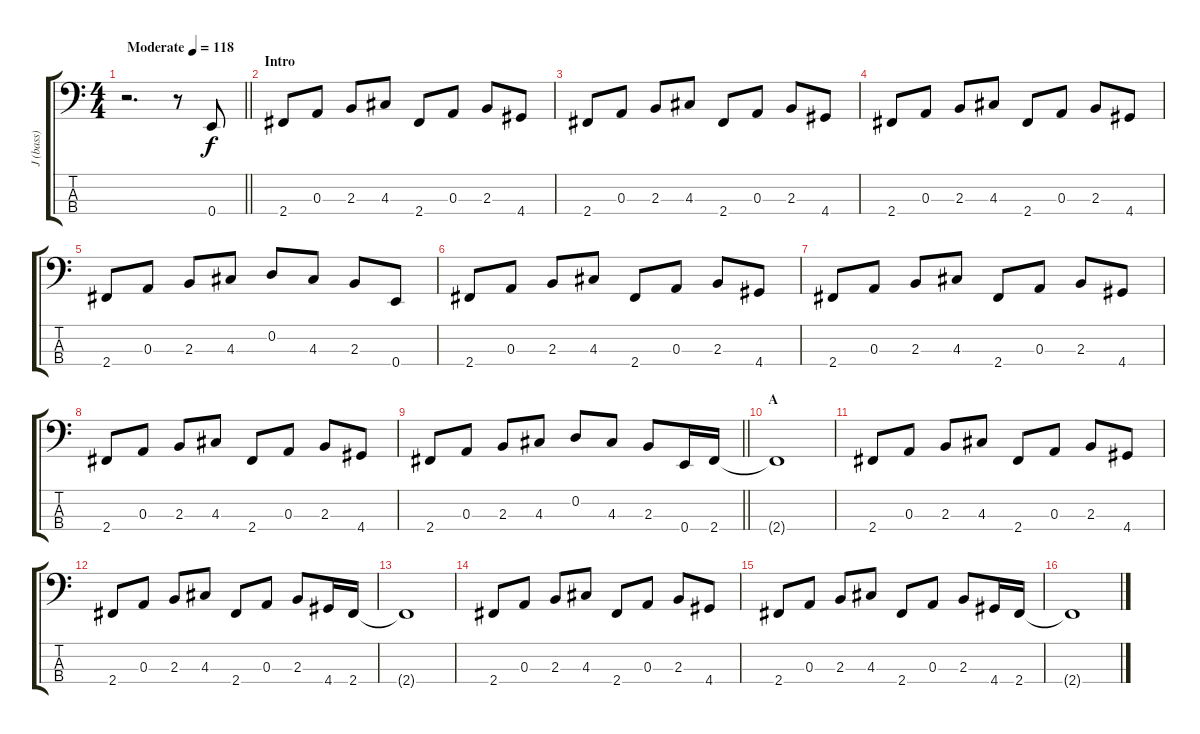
\track ("J (bass)" "J (bass)") {instrument electricbasspick}
\staff {score tabs}
\tuning (G2 D2 A1 E1) {hide}
\ts (4 4)
\tempo (118 "Moderate")
\clef f4
\barLineRight lightlight
\ks c
r.2{d dy f instrument electricbasspick} r.8 0.4.8 |
\section ("" "Intro")
2.4.8 0.3.8 2.3.8 4.3.8 2.4.8 0.3.8 2.3.8 4.4.8 |
2.4.8 0.3.8 2.3.8 4.3.8 2.4.8 0.3.8 2.3.8 4.4.8 |
2.4.8 0.3.8 2.3.8 4.3.8 2.4.8 0.3.8 2.3.8 4.4.8 |
2.4.8 0.3.8 2.3.8 4.3.8 0.2.8 4.3.8 2.3.8 0.4.8 |
2.4.8 0.3.8 2.3.8 4.3.8 2.4.8 0.3.8 2.3.8 4.4.8 |
2.4.8 0.3.8 2.3.8 4.3.8 2.4.8 0.3.8 2.3.8 4.4.8 |
2.4.8 0.3.8 2.3.8 4.3.8 2.4.8 0.3.8 2.3.8 4.4.8 |
\barLineRight lightlight
2.4.8 0.3.8 2.3.8 4.3.8 0.2.8 4.3.8 2.3.8 0.4.16 2.4.16 |
\section ("" "A")
2.4{t}.1 |
2.4.8 0.3.8 2.3.8 4.3.8 2.4.8 0.3.8 2.3.8 4.4.8 |
2.4.8 0.3.8 2.3.8 4.3.8 2.4.8 0.3.8 2.3.8 4.4.16 2.4.16 |
2.4{t}.1 |
2.4.8 0.3.8 2.3.8 4.3.8 2.4.8 0.3.8 2.3.8 4.4.8 |
2.4.8 0.3.8 2.3.8 4.3.8 2.4.8 0.3.8 2.3.8 4.4.16 2.4.16 |
2.4{t}.1
